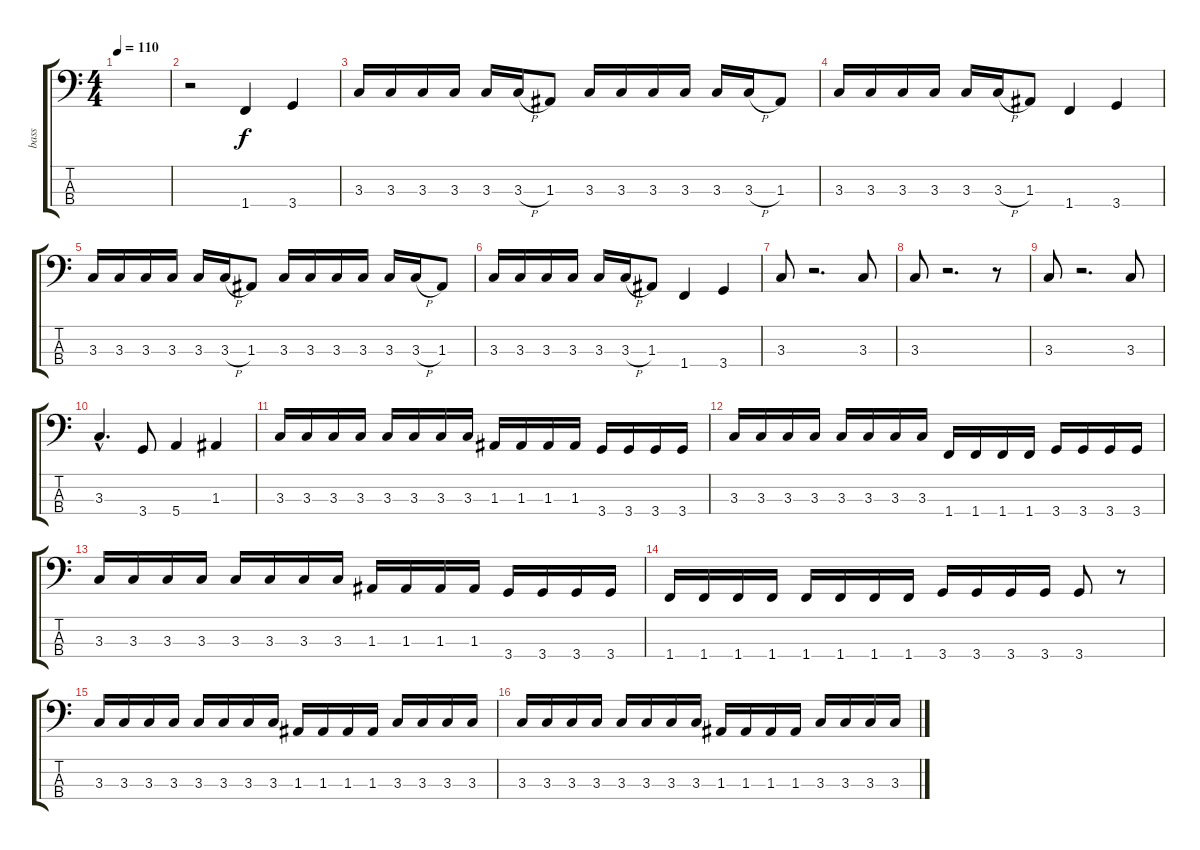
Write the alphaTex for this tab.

\track ("bass" "bass") {instrument electricbassfinger}
\staff {score tabs}
\tuning (G2 D2 A1 E1) {hide}
\ts (4 4)
\tempo 110
\clef f4
\ks c
|
r.2 1.4.4 3.4.4 |
3.3.16 3.3.16 3.3.16 3.3.16 3.3.16 3.3{h}.16 1.3.8 3.3.16 3.3.16 3.3.16 3.3.16 3.3.16 3.3{h}.16 1.3.8 |
3.3.16 3.3.16 3.3.16 3.3.16 3.3.16 3.3{h}.16 1.3.8 1.4.4 3.4.4 |
3.3.16 3.3.16 3.3.16 3.3.16 3.3.16 3.3{h}.16 1.3.8 3.3.16 3.3.16 3.3.16 3.3.16 3.3.16 3.3{h}.16 1.3.8 |
3.3.16 3.3.16 3.3.16 3.3.16 3.3.16 3.3{h}.16 1.3.8 1.4.4 3.4.4 |
3.3.8 r.2{d} 3.3.8 |
3.3.8 r.2{d} r.8 |
3.3.8 r.2{d} 3.3.8 |
3.3{hac}.4{d} 3.4.8 5.4.4 1.3.4 |
3.3.16 3.3.16 3.3.16 3.3.16 3.3.16 3.3.16 3.3.16 3.3.16 1.3.16 1.3.16 1.3.16 1.3.16 3.4.16 3.4.16 3.4.16 3.4.16 |
3.3.16 3.3.16 3.3.16 3.3.16 3.3.16 3.3.16 3.3.16 3.3.16 1.4.16 1.4.16 1.4.16 1.4.16 3.4.16 3.4.16 3.4.16 3.4.16 |
3.3.16 3.3.16 3.3.16 3.3.16 3.3.16 3.3.16 3.3.16 3.3.16 1.3.16 1.3.16 1.3.16 1.3.16 3.4.16 3.4.16 3.4.16 3.4.16 |
1.4.16 1.4.16 1.4.16 1.4.16 1.4.16 1.4.16 1.4.16 1.4.16 3.4.16 3.4.16 3.4.16 3.4.16 3.4.8 r.8 |
3.3.16 3.3.16 3.3.16 3.3.16 3.3.16 3.3.16 3.3.16 3.3.16 1.3.16 1.3.16 1.3.16 1.3.16 3.3.16 3.3.16 3.3.16 3.3.16 |
3.3.16 3.3.16 3.3.16 3.3.16 3.3.16 3.3.16 3.3.16 3.3.16 1.3.16 1.3.16 1.3.16 1.3.16 3.3.16 3.3.16 3.3.16 3.3.16
